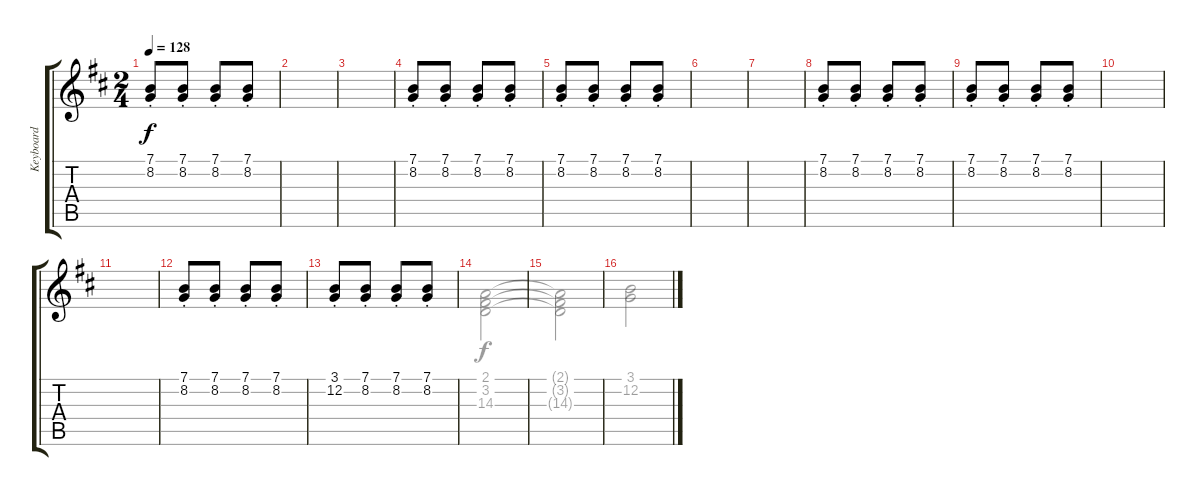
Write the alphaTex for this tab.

\track ("Keyboard" "Keyboard") {instrument churchorgan}
\staff {score tabs}
\tuning (E4 B3 G3 D3 A2 E2) {hide}
\voice
\ts (2 4)
\tempo 128
\clef g2
\ks d
(7.1{st} 8.2{st}).8{dy f} (7.1{st} 8.2{st}).8 (7.1{st} 8.2{st}).8 (7.1{st} 8.2{st}).8 |
|
|
(7.1{st} 8.2{st}).8 (7.1{st} 8.2{st}).8 (7.1{st} 8.2{st}).8 (7.1{st} 8.2{st}).8 |
(7.1{st} 8.2{st}).8 (7.1{st} 8.2{st}).8 (7.1{st} 8.2{st}).8 (7.1{st} 8.2{st}).8 |
|
|
(7.1{st} 8.2{st}).8 (7.1{st} 8.2{st}).8 (7.1{st} 8.2{st}).8 (7.1{st} 8.2{st}).8 |
(7.1{st} 8.2{st}).8 (7.1{st} 8.2{st}).8 (7.1{st} 8.2{st}).8 (7.1{st} 8.2{st}).8 |
|
|
(7.1{st} 8.2{st}).8 (7.1{st} 8.2{st}).8 (7.1{st} 8.2{st}).8 (7.1{st} 8.2{st}).8 |
(3.1{st} 12.2{st}).8 (7.1{st} 8.2{st}).8 (7.1{st} 8.2{st}).8 (7.1{st} 8.2{st}).8 |
|
|
\voice
\clef g2
\ottava regular
\simile none
\ks d
|
|
|
|
|
|
|
|
|
|
|
|
|
(2.1 3.2 14.3).2 |
(2.1{t} 3.2{t} 14.3{t}).2 |
(3.1 12.2).2
